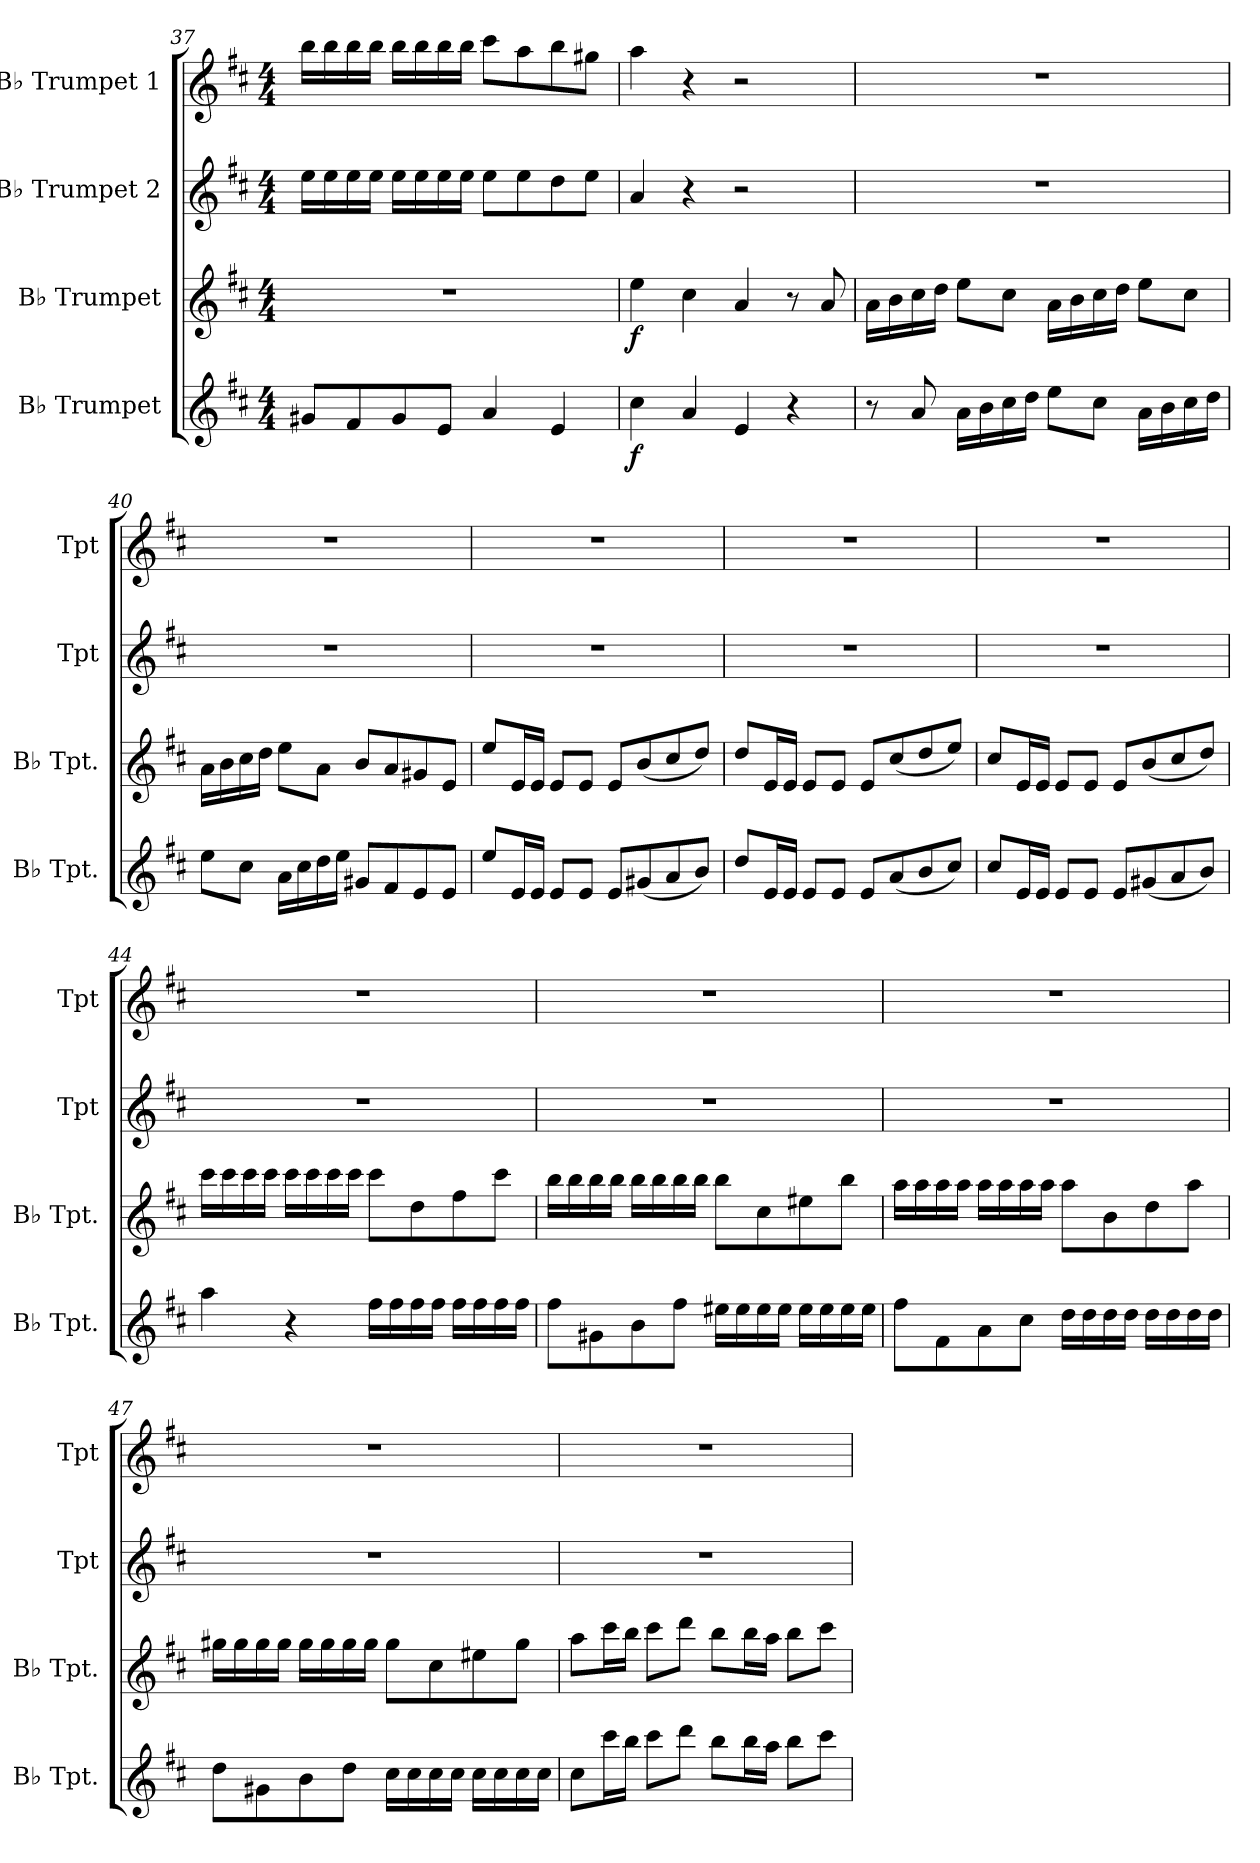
**kern	**dynam	**kern	**dynam	**kern	**kern
*part4	*part4	*part3	*part3	*part2	*part1
*staff4	*staff4	*staff3	*staff3	*staff2	*staff1
*I"B♭ Trumpet	*	*I"B♭ Trumpet	*	*I"B♭ Trumpet 2	*I"B♭ Trumpet 1
*I'B♭ Tpt.	*	*I'B♭ Tpt.	*	*I'Tpt	*I'Tpt
!!LO:LB:g=z
*clefG2	*	*clefG2	*	*clefG2	*clefG2
*ITrd1c2	*	*ITrd1c2	*	*ITrd1c2	*ITrd1c2
*k[]	*	*k[]	*	*k[]	*k[]
*M4/4	*	*M4/4	*	*M4/4	*M4/4
=37	=37	=37	=37	=37	=37
8f#X/L	.	1r	.	16dd\LL	16aa\LL
.	.	.	.	16dd\	16aa\
8e/	.	.	.	16dd\	16aa\
.	.	.	.	16dd\JJ	16aa\JJ
8f#/	.	.	.	16dd\LL	16aa\LL
.	.	.	.	16dd\	16aa\
8d/J	.	.	.	16dd\	16aa\
.	.	.	.	16dd\JJ	16aa\JJ
4g/	.	.	.	8dd\L	8bb\L
.	.	.	.	8dd\	8gg\
4d/	.	.	.	8cc\	8aa\
.	.	.	.	8dd\J	8ff#X\J
=38	=38	=38	=38	=38	=38
!	!LO:DY:b	!	!LO:DY:b	!	!
4b\	f	4dd\	f	4g/	4gg\
4g/	.	4b\	.	4r	4r
4d/	.	4g/	.	2r	2r
4r	.	8r	.	.	.
.	.	8g/	.	.	.
=39	=39	=39	=39	=39	=39
8r	.	16g\LL	.	1r	1r
.	.	16a\	.	.	.
8g/	.	16b\	.	.	.
.	.	16cc\JJ	.	.	.
16g\LL	.	8dd\L	.	.	.
16a\	.	.	.	.	.
16b\	.	8b\J	.	.	.
16cc\JJ	.	.	.	.	.
8dd\L	.	16g\LL	.	.	.
.	.	16a\	.	.	.
8b\J	.	16b\	.	.	.
.	.	16cc\JJ	.	.	.
16g\LL	.	8dd\L	.	.	.
16a\	.	.	.	.	.
16b\	.	8b\J	.	.	.
16cc\JJ	.	.	.	.	.
!!LO:PB:g=z
=40	=40	=40	=40	=40	=40
8dd\L	.	16g\LL	.	1r	1r
.	.	16a\	.	.	.
8b\J	.	16b\	.	.	.
.	.	16cc\JJ	.	.	.
16g\LL	.	8dd\L	.	.	.
16b\	.	.	.	.	.
16cc\	.	8g\J	.	.	.
16dd\JJ	.	.	.	.	.
8f#X/L	.	8a/L	.	.	.
8e/	.	8g/	.	.	.
8d/	.	8f#X/	.	.	.
8d/J	.	8d/J	.	.	.
=41	=41	=41	=41	=41	=41
8dd/L	.	8dd/L	.	1r	1r
16d/L	.	16d/L	.	.	.
16d/JJ	.	16d/JJ	.	.	.
8d/L	.	8d/L	.	.	.
8d/J	.	8d/J	.	.	.
8d/L	.	8d/L	.	.	.
(<8f#X/	.	(<8a/	.	.	.
8g/	.	8b/	.	.	.
8a/J)	.	8cc/J)	.	.	.
=42	=42	=42	=42	=42	=42
8cc/L	.	8cc/L	.	1r	1r
16d/L	.	16d/L	.	.	.
16d/JJ	.	16d/JJ	.	.	.
8d/L	.	8d/L	.	.	.
8d/J	.	8d/J	.	.	.
8d/L	.	8d/L	.	.	.
(<8g/	.	(<8b/	.	.	.
8a/	.	8cc/	.	.	.
8b/J)	.	8dd/J)	.	.	.
=43	=43	=43	=43	=43	=43
8b/L	.	8b/L	.	1r	1r
16d/L	.	16d/L	.	.	.
16d/JJ	.	16d/JJ	.	.	.
8d/L	.	8d/L	.	.	.
8d/J	.	8d/J	.	.	.
8d/L	.	8d/L	.	.	.
(<8f#X/	.	(<8a/	.	.	.
8g/	.	8b/	.	.	.
8a/J)	.	8cc/J)	.	.	.
!!LO:LB:g=z
=44	=44	=44	=44	=44	=44
4gg\	.	16bb\LL	.	1r	1r
.	.	16bb\	.	.	.
.	.	16bb\	.	.	.
.	.	16bb\JJ	.	.	.
4r	.	16bb\LL	.	.	.
.	.	16bb\	.	.	.
.	.	16bb\	.	.	.
.	.	16bb\JJ	.	.	.
16ee\LL	.	8bb\L	.	.	.
16ee\	.	.	.	.	.
16ee\	.	8cc\	.	.	.
16ee\JJ	.	.	.	.	.
16ee\LL	.	8ee\	.	.	.
16ee\	.	.	.	.	.
16ee\	.	8bb\J	.	.	.
16ee\JJ	.	.	.	.	.
=45	=45	=45	=45	=45	=45
8ee\L	.	16aa\LL	.	1r	1r
.	.	16aa\	.	.	.
8f#X\	.	16aa\	.	.	.
.	.	16aa\JJ	.	.	.
8a\	.	16aa\LL	.	.	.
.	.	16aa\	.	.	.
8ee\J	.	16aa\	.	.	.
.	.	16aa\JJ	.	.	.
16dd#X\LL	.	8aa\L	.	.	.
16dd#\	.	.	.	.	.
16dd#\	.	8b\	.	.	.
16dd#\JJ	.	.	.	.	.
16dd#\LL	.	8dd#X\	.	.	.
16dd#\	.	.	.	.	.
16dd#\	.	8aa\J	.	.	.
16dd#\JJ	.	.	.	.	.
!!LO:LB:g=z
=46	=46	=46	=46	=46	=46
8ee\L	.	16gg\LL	.	1r	1r
.	.	16gg\	.	.	.
8e\	.	16gg\	.	.	.
.	.	16gg\JJ	.	.	.
8g\	.	16gg\LL	.	.	.
.	.	16gg\	.	.	.
8b\J	.	16gg\	.	.	.
.	.	16gg\JJ	.	.	.
16cc\LL	.	8gg\L	.	.	.
16cc\	.	.	.	.	.
16cc\	.	8a\	.	.	.
16cc\JJ	.	.	.	.	.
16cc\LL	.	8cc\	.	.	.
16cc\	.	.	.	.	.
16cc\	.	8gg\J	.	.	.
16cc\JJ	.	.	.	.	.
=47	=47	=47	=47	=47	=47
8cc\L	.	16ff#X\LL	.	1r	1r
.	.	16ff#\	.	.	.
8f#X\	.	16ff#\	.	.	.
.	.	16ff#\JJ	.	.	.
8a\	.	16ff#\LL	.	.	.
.	.	16ff#\	.	.	.
8cc\J	.	16ff#\	.	.	.
.	.	16ff#\JJ	.	.	.
16b\LL	.	8ff#\L	.	.	.
16b\	.	.	.	.	.
16b\	.	8b\	.	.	.
16b\JJ	.	.	.	.	.
16b\LL	.	8dd#X\	.	.	.
16b\	.	.	.	.	.
16b\	.	8ff#\J	.	.	.
16b\JJ	.	.	.	.	.
!!LO:PB:g=z
=48	=48	=48	=48	=48	=48
8b\L	.	8gg\L	.	1r	1r
16bb\L	.	16bb\L	.	.	.
16aa\JJ	.	16aa\JJ	.	.	.
8bb\L	.	8bb\L	.	.	.
8ccc\J	.	8ccc\J	.	.	.
8aa\L	.	8aa\L	.	.	.
16aa\L	.	16aa\L	.	.	.
16gg\JJ	.	16gg\JJ	.	.	.
8aa\L	.	8aa\L	.	.	.
8bb\J	.	8bb\J	.	.	.
=	=	=	=	=	=
*-	*-	*-	*-	*-	*-
